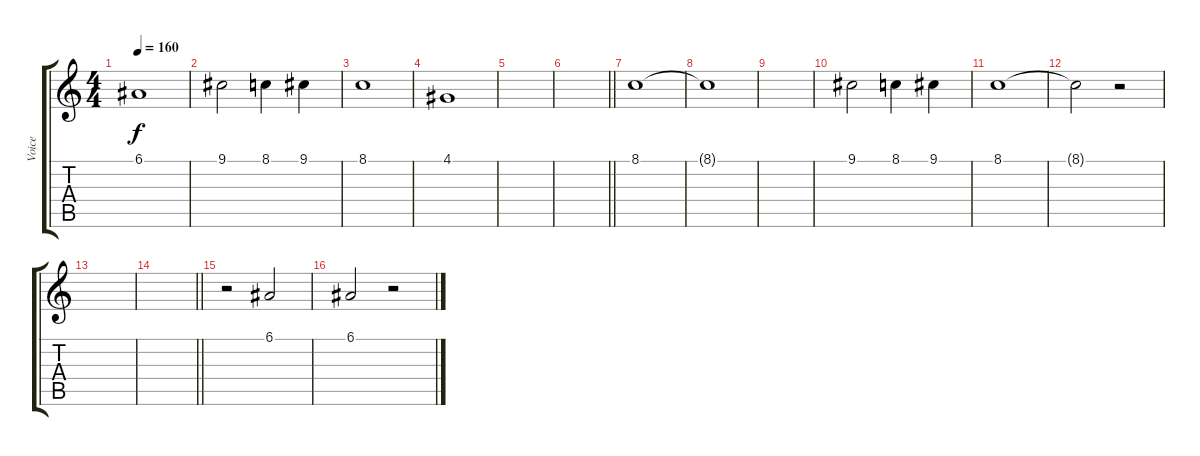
\track ("Voice " "Voice ") {instrument lead6voice}
\staff {score tabs}
\tuning (E4 B3 G3 D3 A2 E2) {hide}
\ts (4 4)
\tempo 160
\clef g2
\ks c
6.1.1{dy f} |
9.1.2 8.1.4 9.1.4 |
8.1.1 |
4.1.1 |
|
\barLineRight lightlight
|
8.1.1 |
8.1{t}.1 |
|
9.1.2 8.1.4 9.1.4 |
8.1.1 |
8.1{t}.2 r.2 |
|
\barLineRight lightlight
|
\section ("" "")
r.2 6.1.2 |
6.1.2 r.2
